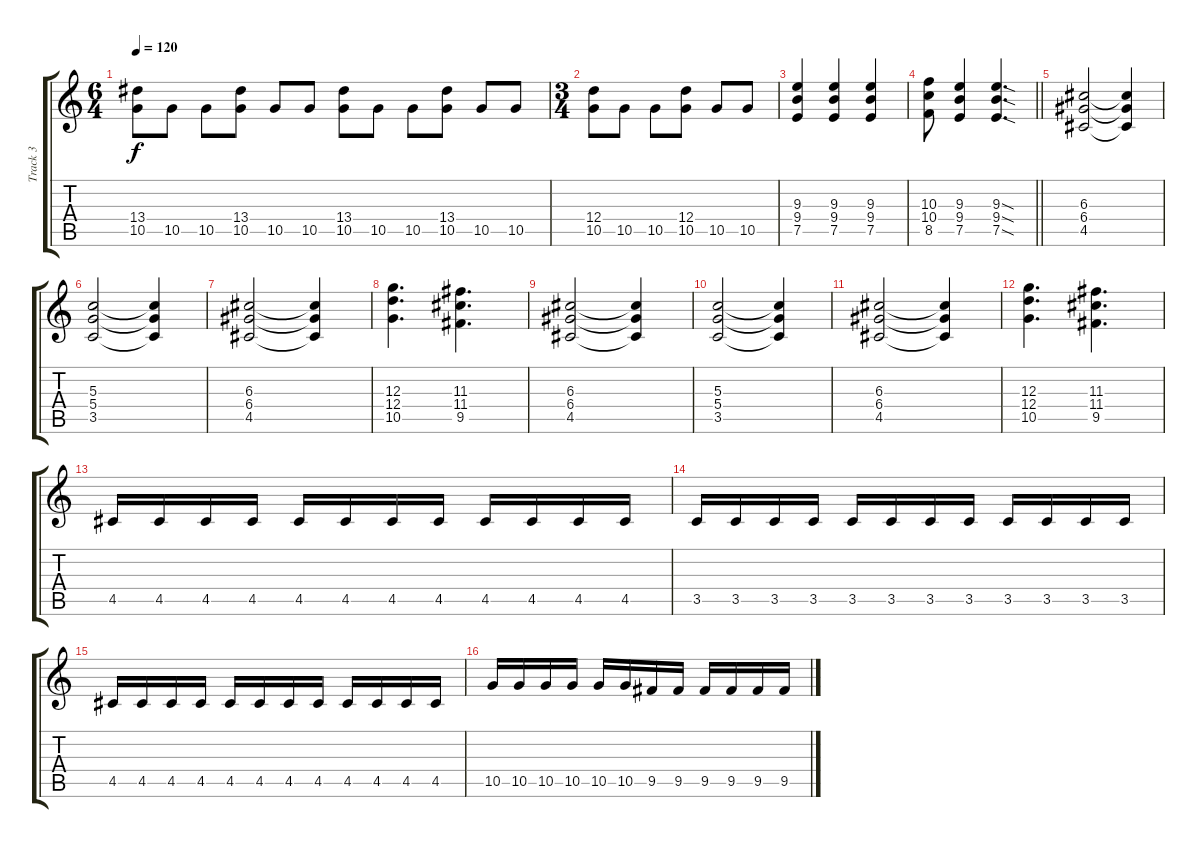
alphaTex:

\track ("Track 3" "Track 3") {instrument overdrivenguitar}
\staff {score tabs}
\tuning (E4 B3 G3 D3 A2 E2) {hide}
\ts (6 4)
\tempo 120
\clef g2
\ks c
(13.4 10.5).8{dy f} 10.5.8 10.5.8 (13.4 10.5).8 10.5.8 10.5.8 (13.4 10.5).8 10.5.8 10.5.8 (13.4 10.5).8 10.5.8 10.5.8 |
\ts (3 4)
(12.4 10.5).8 10.5.8 10.5.8 (12.4 10.5).8 10.5.8 10.5.8 |
(9.3 9.4 7.5).4 (9.3 9.4 7.5).4 (9.3 9.4 7.5).4 |
\barLineRight lightlight
(10.3 10.4 8.5).8 (9.3 9.4 7.5).4 (9.3{sod} 9.4{sod} 7.5{sod}).4{d} |
(6.3 6.4 4.5).2 (6.3{t} 6.4{t} 4.5{t}).4 |
(5.3 5.4 3.5).2 (5.3{t} 5.4{t} 3.5{t}).4 |
(6.3 6.4 4.5).2 (6.3{t} 6.4{t} 4.5{t}).4 |
(12.3 12.4 10.5).4{d} (11.3 11.4 9.5).4{d} |
(6.3 6.4 4.5).2 (6.3{t} 6.4{t} 4.5{t}).4 |
(5.3 5.4 3.5).2 (5.3{t} 5.4{t} 3.5{t}).4 |
(6.3 6.4 4.5).2 (6.3{t} 6.4{t} 4.5{t}).4 |
(12.3 12.4 10.5).4{d} (11.3 11.4 9.5).4{d} |
4.5.16 4.5.16 4.5.16 4.5.16 4.5.16 4.5.16 4.5.16 4.5.16 4.5.16 4.5.16 4.5.16 4.5.16 |
3.5.16 3.5.16 3.5.16 3.5.16 3.5.16 3.5.16 3.5.16 3.5.16 3.5.16 3.5.16 3.5.16 3.5.16 |
4.5.16 4.5.16 4.5.16 4.5.16 4.5.16 4.5.16 4.5.16 4.5.16 4.5.16 4.5.16 4.5.16 4.5.16 |
10.5.16 10.5.16 10.5.16 10.5.16 10.5.16 10.5.16 9.5.16 9.5.16 9.5.16 9.5.16 9.5.16 9.5.16
